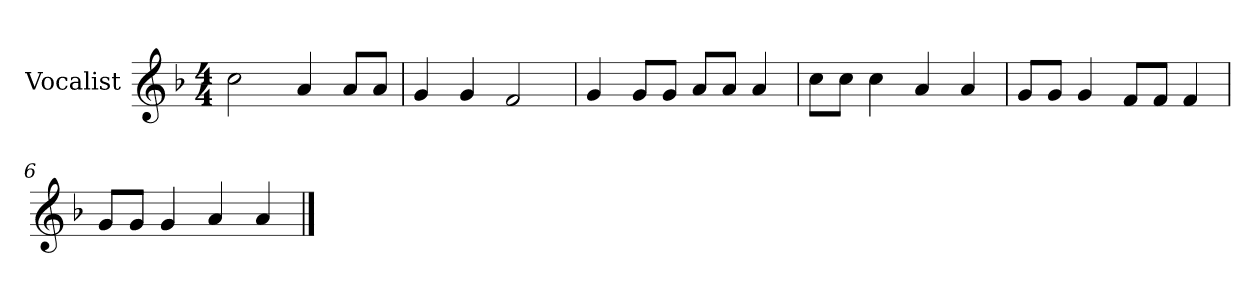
**kern
*part1
*staff1
*I"Vocalist
*k[b-]
*F:
*M4/4
=1
2cc
4a
8aL
8aJ
=2
4g
4g
2f
=3
4g
8gL
8gJ
8aL
8aJ
4a
=4
8ccL
8ccJ
4cc
4a
4a
=5
8gL
8gJ
4g
8fL
8fJ
4f
=6
8gL
8gJ
4g
4a
4a
==
*-
